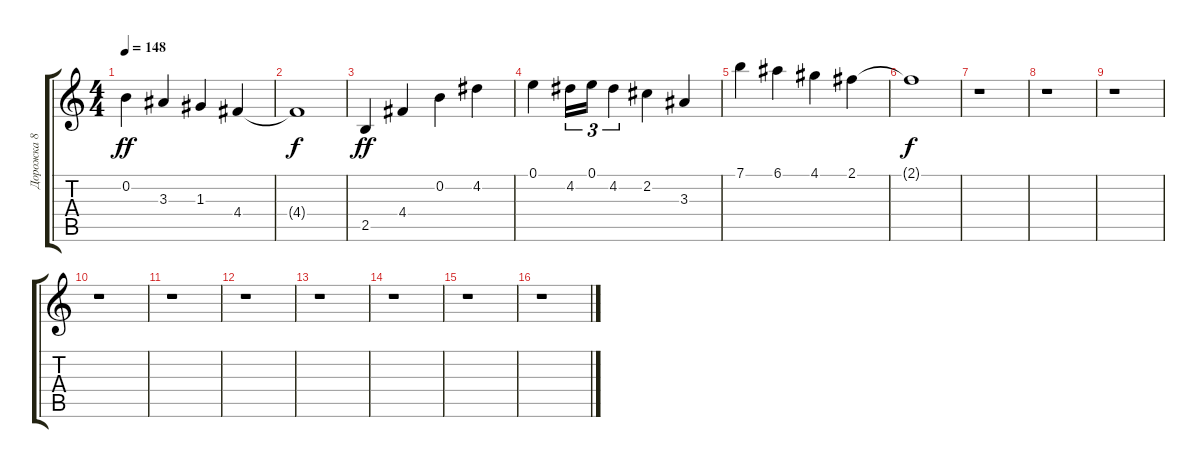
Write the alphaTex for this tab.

\track ("Дорожка 8" "Дорожка 8") {instrument overdrivenguitar}
\staff {score tabs}
\tuning (E4 B3 G3 D3 A2 E2) {hide}
\ts (4 4)
\tempo 148
\clef g2
\ks c
0.2.4{dy ff} 3.3.4 1.3.4 4.4.4 |
4.4{t}.1{dy f} |
2.5.4{dy ff} 4.4.4 0.2.4 4.2.4 |
0.1.4 4.2.16{tu (3 2)} 0.1.16{tu (3 2)} 4.2.4{tu (3 2)} 2.2.4 3.3.4 |
7.1.4 6.1.4 4.1.4 2.1.4 |
2.1{t}.1{dy f} |
r.1 |
r.1 |
r.1 |
r.1 |
r.1 |
r.1 |
r.1 |
r.1 |
r.1 |
r.1
